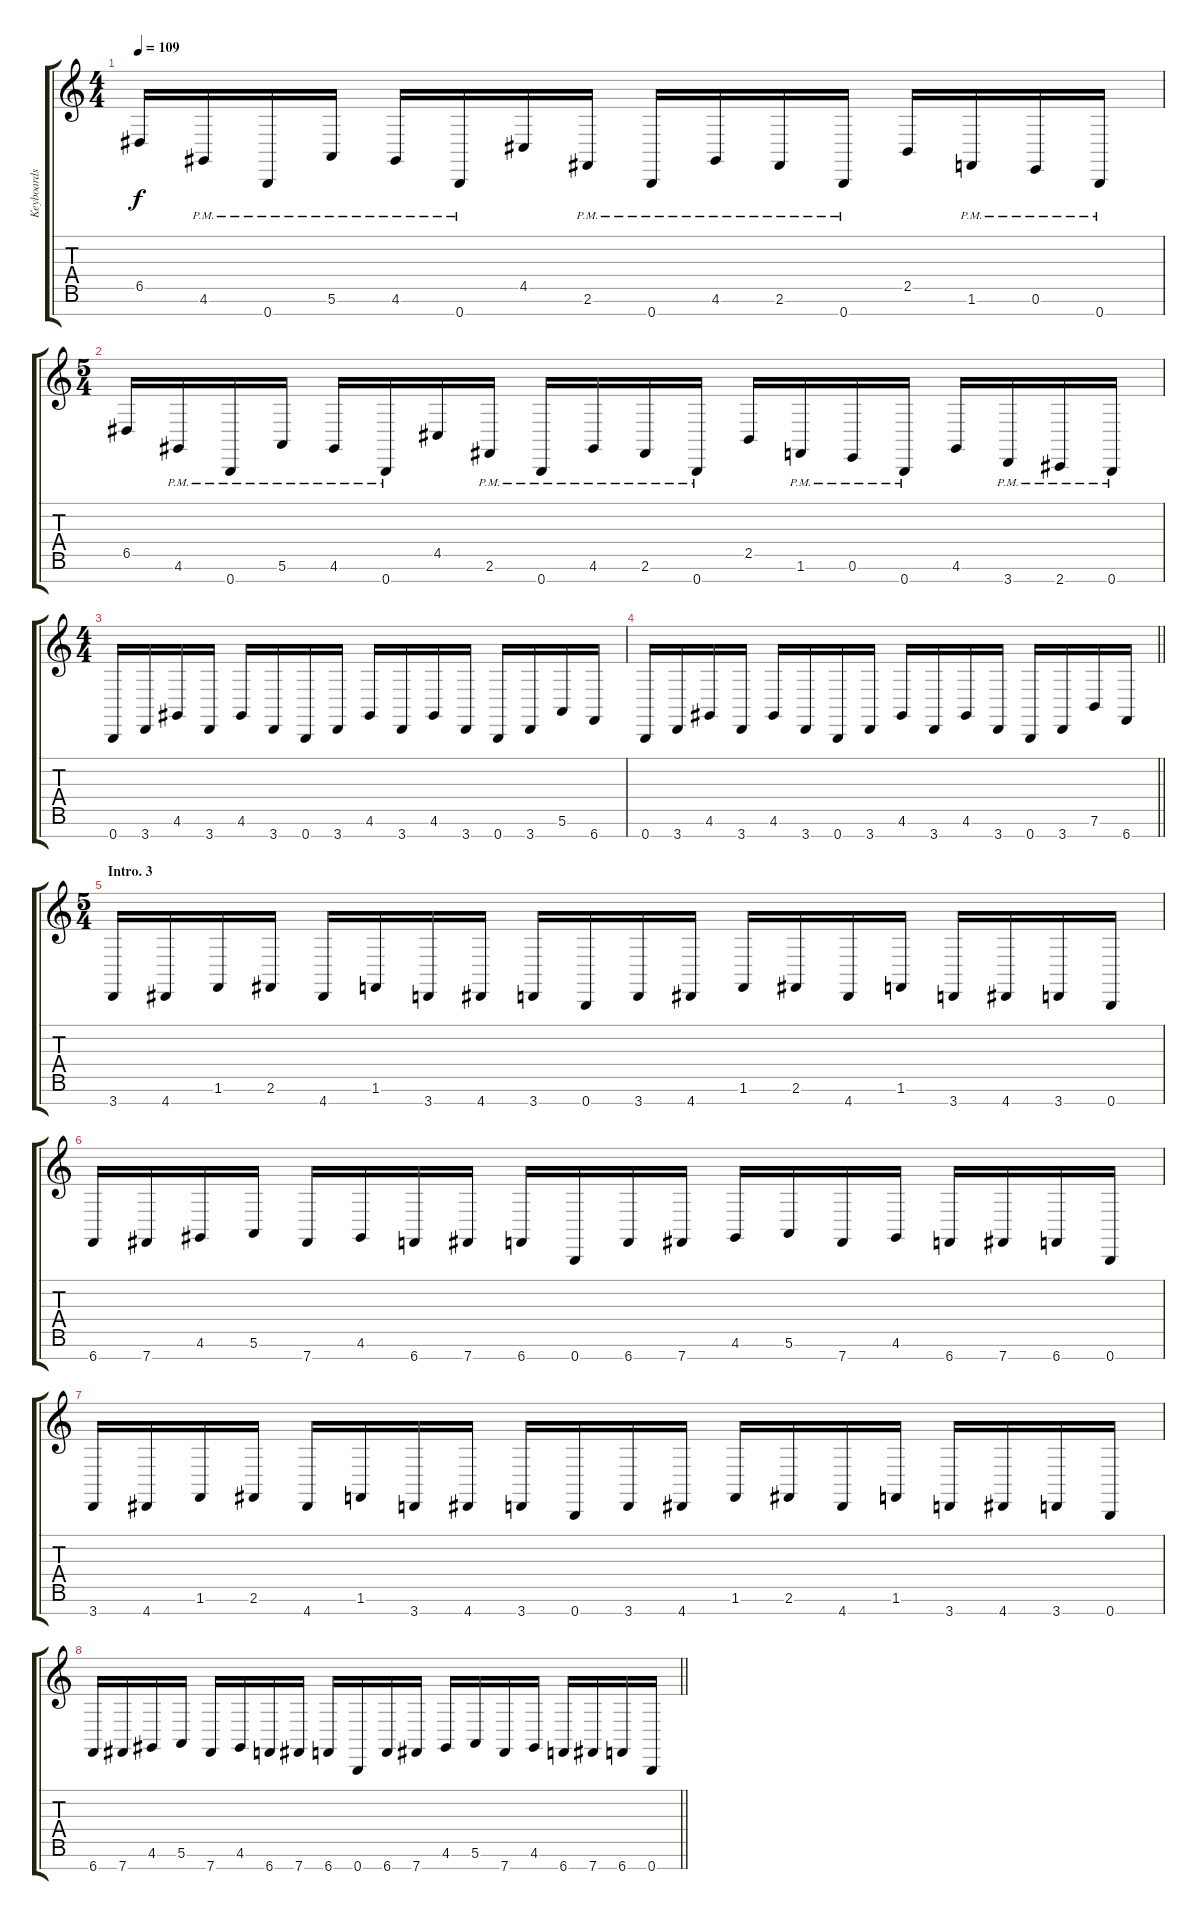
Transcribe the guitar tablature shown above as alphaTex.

\track ("Keyboards 1" "Keyboards ") {instrument lead2sawtooth}
\staff {score tabs}
\tuning (E4 B3 G3 D3 A2 E2 B1) {hide}
\ts (4 4)
\tempo 109
\clef g2
\ks c
6.5.16{dy f} 4.6{pm}.16 0.7{pm}.16 5.6{pm}.16 4.6{pm}.16 0.7{pm}.16 4.5.16 2.6{pm}.16 0.7{pm}.16 4.6{pm}.16 2.6{pm}.16 0.7{pm}.16 2.5.16 1.6{pm}.16 0.6{pm}.16 0.7{pm}.16 |
\ts (5 4)
6.5.16 4.6{pm}.16 0.7{pm}.16 5.6{pm}.16 4.6{pm}.16 0.7{pm}.16 4.5.16 2.6{pm}.16 0.7{pm}.16 4.6{pm}.16 2.6{pm}.16 0.7{pm}.16 2.5.16 1.6{pm}.16 0.6{pm}.16 0.7{pm}.16 4.6.16 3.7{pm}.16 2.7{pm}.16 0.7{pm}.16 |
\ts (4 4)
0.7.16 3.7.16 4.6.16 3.7.16 4.6.16 3.7.16 0.7.16 3.7.16 4.6.16 3.7.16 4.6.16 3.7.16 0.7.16 3.7.16 5.6.16 6.7.16 |
\barLineRight lightlight
0.7.16 3.7.16 4.6.16 3.7.16 4.6.16 3.7.16 0.7.16 3.7.16 4.6.16 3.7.16 4.6.16 3.7.16 0.7.16 3.7.16 7.6.16 6.7.16 |
\ts (5 4)
\section ("" "Intro. 3")
3.7.16 4.7.16 1.6.16 2.6.16 4.7.16 1.6.16 3.7.16 4.7.16 3.7.16 0.7.16 3.7.16 4.7.16 1.6.16 2.6.16 4.7.16 1.6.16 3.7.16 4.7.16 3.7.16 0.7.16 |
6.7.16 7.7.16 4.6.16 5.6.16 7.7.16 4.6.16 6.7.16 7.7.16 6.7.16 0.7.16 6.7.16 7.7.16 4.6.16 5.6.16 7.7.16 4.6.16 6.7.16 7.7.16 6.7.16 0.7.16 |
3.7.16 4.7.16 1.6.16 2.6.16 4.7.16 1.6.16 3.7.16 4.7.16 3.7.16 0.7.16 3.7.16 4.7.16 1.6.16 2.6.16 4.7.16 1.6.16 3.7.16 4.7.16 3.7.16 0.7.16 |
\barLineRight lightlight
6.7.16 7.7.16 4.6.16 5.6.16 7.7.16 4.6.16 6.7.16 7.7.16 6.7.16 0.7.16 6.7.16 7.7.16 4.6.16 5.6.16 7.7.16 4.6.16 6.7.16 7.7.16 6.7.16 0.7.16
